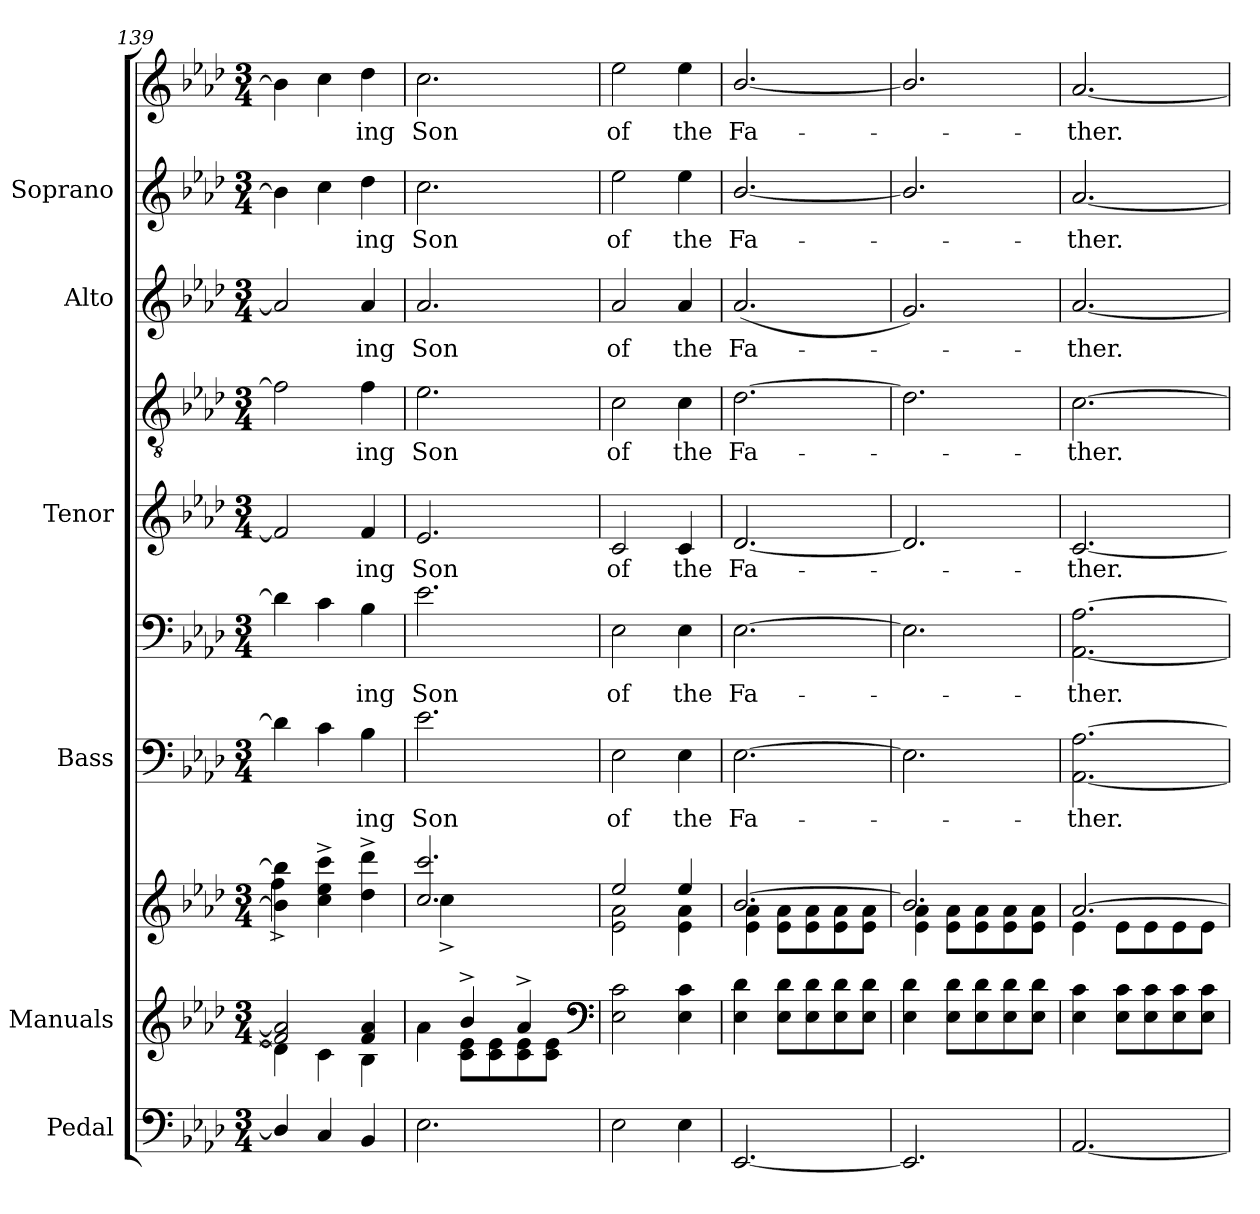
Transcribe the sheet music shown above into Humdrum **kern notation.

**kern	**kern	**kern	**kern	**text	**kern	**text	**kern	**text	**kern	**text	**kern	**text	**kern	**text	**kern	**text
*part6	*part5	*part5	*part4	*part4	*part4	*part4	*part3	*part3	*part3	*part3	*part2	*part2	*part1	*part1	*part1	*part1
*staff10	*staff9	*staff8	*staff7	*staff7	*staff6	*staff6	*staff5	*staff5	*staff4	*staff4	*staff3	*staff3	*staff2	*staff2	*staff1	*staff1
*I"Pedal	*I"Manuals	*	*I"Bass	*	*	*	*I"Tenor	*	*	*	*I"Alto	*	*I"Soprano	*	*	*
*	*	*	*I'B	*	*	*	*I'T	*	*	*	*I'A	*	*I'S	*	*	*
*clefF4	*clefG2	*clefG2	*	*	*clefF4	*	*	*	*clefGv2	*	*clefG2	*	*	*	*clefG2	*
*k[b-e-a-d-]	*k[b-e-a-d-]	*k[b-e-a-d-]	*k[b-e-a-d-]	*	*k[b-e-a-d-]	*	*k[b-e-a-d-]	*	*k[b-e-a-d-]	*	*k[b-e-a-d-]	*	*k[b-e-a-d-]	*	*k[b-e-a-d-]	*
*A-:	*A-:	*A-:	*A-:	*	*A-:	*	*A-:	*	*A-:	*	*A-:	*	*A-:	*	*A-:	*
*M3/4	*M3/4	*M3/4	*M3/4	*	*M3/4	*	*M3/4	*	*M3/4	*	*M3/4	*	*M3/4	*	*M3/4	*
=139	=139	=139	=139	=139	=139	=139	=139	=139	=139	=139	=139	=139	=139	=139	=139	=139
*	*^	*^	*	*	*	*	*	*	*	*	*	*	*	*	*	*
4D-/]	2f/] 2a-/]	4d-\]	4b-\] 4bb-\]	4ff^\	4d-]	.	4d-]	.	2f]	.	2f]	.	2a-]	.	4b-]	.	4b-]	.
4C	.	4c\	4ryy	4cc\^ 4ee-\^ 4ccc\^	4c	.	4c	.	.	.	.	.	.	.	4cc	.	4cc	.
!	!	!	!	!	!	!LO:LY:b	!	!LO:LY:b	!	!LO:LY:b	!	!LO:LY:b	!	!LO:LY:b	!	!LO:LY:b	!	!LO:LY:b
4BB-	4f/ 4a-/	4B-\	4ryy	4dd-\^ 4ddd-\^	4B-	ing	4B-	ing	4f	ing	4f	ing	4a-	ing	4dd-	ing	4dd-	ing
=140	=140	=140	=140	=140	=140	=140	=140	=140	=140	=140	=140	=140	=140	=140	=140	=140	=140	=140
!	!	!	!	!	!	!LO:LY:b	!	!LO:LY:b	!	!LO:LY:b	!	!LO:LY:b	!	!LO:LY:b	!	!LO:LY:b	!	!LO:LY:b
2.E-	4ryy	4a-\	2.cc 2.ccc	4cc^\	2.e-	Son	2.e-	Son	2.e-	Son	2.e-	Son	2.a-	Son	2.cc	Son	2.cc	Son
.	4b-^/	8c\ 8e-\L	.	4ryy	.	.	.	.	.	.	.	.	.	.	.	.	.	.
.	.	8c\ 8e-\	.	.	.	.	.	.	.	.	.	.	.	.	.	.	.	.
.	4a-^/	8c\ 8e-\	.	4ryy	.	.	.	.	.	.	.	.	.	.	.	.	.	.
.	.	8c\ 8e-\J	.	.	.	.	.	.	.	.	.	.	.	.	.	.	.	.
*	*clefF4	*	*	*	*	*	*	*	*	*	*	*	*	*	*	*	*	*
=141	=141	=141	=141	=141	=141	=141	=141	=141	=141	=141	=141	=141	=141	=141	=141	=141	=141	=141
!	!LO:N:vis=1	!	!	!	!	!LO:LY:b	!	!LO:LY:b	!	!LO:LY:b	!	!LO:LY:b	!	!LO:LY:b	!	!LO:LY:b	!	!LO:LY:b
2E-	2.ryy	2E-\ 2c\	2ee-/	2e-\ 2a-\	2E-	of	2E-	of	2c	of	2c	of	2a-	of	2ee-	of	2ee-	of
!	!	!	!	!	!	!LO:LY:b	!	!LO:LY:b	!	!LO:LY:b	!	!LO:LY:b	!	!LO:LY:b	!	!LO:LY:b	!	!LO:LY:b
4E-	.	4E-\ 4c\	4ee-/	4e-\ 4a-\	4E-	the	4E-	the	4c	the	4c	the	4a-	the	4ee-	the	4ee-	the
=142	=142	=142	=142	=142	=142	=142	=142	=142	=142	=142	=142	=142	=142	=142	=142	=142	=142	=142
!	!LO:N:vis=1	!	!	!	!	!LO:LY:b	!	!LO:LY:b	!	!LO:LY:b	!	!LO:LY:b	!	!LO:LY:b	!	!LO:LY:b	!	!LO:LY:b
[2.EE-	2.ryy	4E-\ 4d-\	[2.b-/	4e-\ 4a-\	[2.E-	Fa-	[2.E-	Fa-	[2.d-	Fa-	[2.d-	Fa-	(<2.a-	Fa-	[2.b-/	Fa-	[2.b-/	Fa-
.	.	8E-\ 8d-\L	.	8e-\ 8a-\L	.	.	.	.	.	.	.	.	.	.	.	.	.	.
.	.	8E-\ 8d-\	.	8e-\ 8a-\	.	.	.	.	.	.	.	.	.	.	.	.	.	.
.	.	8E-\ 8d-\	.	8e-\ 8a-\	.	.	.	.	.	.	.	.	.	.	.	.	.	.
.	.	8E-\ 8d-\J	.	8e-\ 8a-\J	.	.	.	.	.	.	.	.	.	.	.	.	.	.
=143	=143	=143	=143	=143	=143	=143	=143	=143	=143	=143	=143	=143	=143	=143	=143	=143	=143	=143
!	!LO:N:vis=1	!	!	!	!	!	!	!	!	!	!	!	!	!	!	!	!	!
2.EE-]	2.ryy	4E-\ 4d-\	2.b-/]	4e-\ 4a-\	2.E-]	.	2.E-]	.	2.d-]	.	2.d-]	.	2.g)	.	2.b-/]	.	2.b-/]	.
.	.	8E-\ 8d-\L	.	8e-\ 8a-\L	.	.	.	.	.	.	.	.	.	.	.	.	.	.
.	.	8E-\ 8d-\	.	8e-\ 8a-\	.	.	.	.	.	.	.	.	.	.	.	.	.	.
.	.	8E-\ 8d-\	.	8e-\ 8a-\	.	.	.	.	.	.	.	.	.	.	.	.	.	.
.	.	8E-\ 8d-\J	.	8e-\ 8a-\J	.	.	.	.	.	.	.	.	.	.	.	.	.	.
=144	=144	=144	=144	=144	=144	=144	=144	=144	=144	=144	=144	=144	=144	=144	=144	=144	=144	=144
!	!LO:N:vis=1	!	!	!	!	!LO:LY:b	!	!LO:LY:b	!	!LO:LY:b	!	!LO:LY:b	!	!LO:LY:b	!	!LO:LY:b	!	!LO:LY:b
[2.AA-	2.ryy	4E-\ 4c\	[2.a-/	4e-\	[2.AA- [2.A-	ther.	[2.AA- [2.A-	ther.	[2.c	ther.	[2.c	ther.	[2.a-	ther.	[2.a-	ther.	[2.a-	ther.
.	.	8E-\ 8c\L	.	8e-\L	.	.	.	.	.	.	.	.	.	.	.	.	.	.
.	.	8E-\ 8c\	.	8e-\	.	.	.	.	.	.	.	.	.	.	.	.	.	.
.	.	8E-\ 8c\	.	8e-\	.	.	.	.	.	.	.	.	.	.	.	.	.	.
.	.	8E-\ 8c\J	.	8e-\J	.	.	.	.	.	.	.	.	.	.	.	.	.	.
*	*v	*v	*	*	*	*	*	*	*	*	*	*	*	*	*	*	*	*
*	*	*v	*v	*	*	*	*	*	*	*	*	*	*	*	*	*	*
=	=	=	=	=	=	=	=	=	=	=	=	=	=	=	=	=
*-	*-	*-	*-	*-	*-	*-	*-	*-	*-	*-	*-	*-	*-	*-	*-	*-
